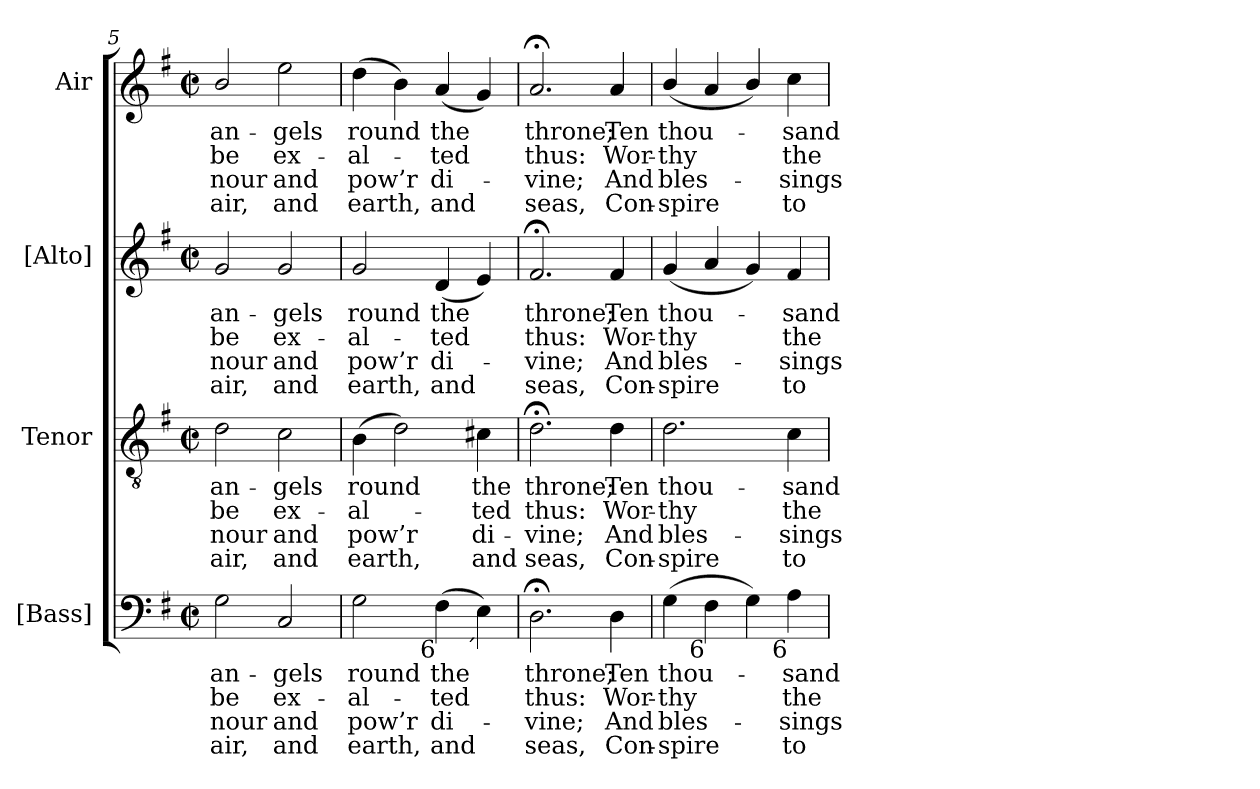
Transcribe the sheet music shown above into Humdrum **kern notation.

**kern	**text	**text	**text	**text	**kern	**text	**text	**text	**text	**kern	**text	**text	**text	**text	**kern	**text	**text	**text	**text
*part4	*part4	*part4	*part4	*part4	*part3	*part3	*part3	*part3	*part3	*part2	*part2	*part2	*part2	*part2	*part1	*part1	*part1	*part1	*part1
*staff4	*staff4	*staff4	*staff4	*staff4	*staff3	*staff3	*staff3	*staff3	*staff3	*staff2	*staff2	*staff2	*staff2	*staff2	*staff1	*staff1	*staff1	*staff1	*staff1
*I"[Bass]	*	*	*	*	*I"Tenor	*	*	*	*	*I"[Alto]	*	*	*	*	*I"Air	*	*	*	*
*I'B.	*	*	*	*	*I'T.	*	*	*	*	*I'A.	*	*	*	*	*	*	*	*	*
*clefF4	*	*	*	*	*clefGv2	*	*	*	*	*clefG2	*	*	*	*	*clefG2	*	*	*	*
*	*	*	*	*	*ITrd7c12	*	*	*	*	*	*	*	*	*	*	*	*	*	*
*k[f#]	*	*	*	*	*k[f#]	*	*	*	*	*k[f#]	*	*	*	*	*k[f#]	*	*	*	*
*G:	*	*	*	*	*G:	*	*	*	*	*G:	*	*	*	*	*G:	*	*	*	*
*M2/2	*	*	*	*	*M2/2	*	*	*	*	*M2/2	*	*	*	*	*M2/2	*	*	*	*
*met(c|)	*	*	*	*	*met(c|)	*	*	*	*	*met(c|)	*	*	*	*	*met(c|)	*	*	*	*
=5	=5	=5	=5	=5	=5	=5	=5	=5	=5	=5	=5	=5	=5	=5	=5	=5	=5	=5	=5
!	!LO:LY:b:color=#000000	!LO:LY:b:color=#000000	!LO:LY:b:color=#000000	!LO:LY:b:color=#000000	!	!	!	!	!	!	!	!	!	!	!	!	!	!	!
!	!	!	!	!	!	!LO:LY:b:color=#000000	!LO:LY:b:color=#000000	!LO:LY:b:color=#000000	!LO:LY:b:color=#000000	!	!	!	!	!	!	!	!	!	!
!	!	!	!	!	!	!	!	!	!	!	!LO:LY:b:color=#000000	!LO:LY:b:color=#000000	!LO:LY:b:color=#000000	!LO:LY:b:color=#000000	!	!	!	!	!
!	!	!	!	!	!	!	!	!	!	!	!	!	!	!	!	!LO:LY:b:color=#000000	!LO:LY:b:color=#000000	!LO:LY:b:color=#000000	!LO:LY:b:color=#000000
2Gi\	an-	be	nour	air,	2Di\	an-	be	nour	air,	2gi/	an-	be	nour	air,	2bi/	an-	be	nour	air,
!	!LO:LY:b:color=#000000	!LO:LY:b:color=#000000	!LO:LY:b:color=#000000	!LO:LY:b:color=#000000	!	!	!	!	!	!	!	!	!	!	!	!	!	!	!
!	!	!	!	!	!	!LO:LY:b:color=#000000	!LO:LY:b:color=#000000	!LO:LY:b:color=#000000	!LO:LY:b:color=#000000	!	!	!	!	!	!	!	!	!	!
!	!	!	!	!	!	!	!	!	!	!	!LO:LY:b:color=#000000	!LO:LY:b:color=#000000	!LO:LY:b:color=#000000	!LO:LY:b:color=#000000	!	!	!	!	!
!	!	!	!	!	!	!	!	!	!	!	!	!	!	!	!	!LO:LY:b:color=#000000	!LO:LY:b:color=#000000	!LO:LY:b:color=#000000	!LO:LY:b:color=#000000
2Ci/	-gels	ex-	and	and	2Ci\	-gels	ex-	and	and	2gi/	-gels	ex-	and	and	2eei\	-gels	ex-	and	and
=6	=6	=6	=6	=6	=6	=6	=6	=6	=6	=6	=6	=6	=6	=6	=6	=6	=6	=6	=6
!	!LO:LY:b:color=#000000	!LO:LY:b:color=#000000	!LO:LY:b:color=#000000	!LO:LY:b:color=#000000	!	!	!	!	!	!	!	!	!	!	!	!	!	!	!
!	!	!	!	!	!	!LO:LY:b:color=#000000	!LO:LY:b:color=#000000	!LO:LY:b:color=#000000	!LO:LY:b:color=#000000	!	!	!	!	!	!	!	!	!	!
!	!	!	!	!	!	!	!	!	!	!	!LO:LY:b:color=#000000	!LO:LY:b:color=#000000	!LO:LY:b:color=#000000	!LO:LY:b:color=#000000	!	!	!	!	!
!	!	!	!	!	!	!	!	!	!	!	!	!	!	!	!	!LO:LY:b:color=#000000	!LO:LY:b:color=#000000	!LO:LY:b:color=#000000	!LO:LY:b:color=#000000
2Gi\	round	-al-	pow’r	earth,	(4BBi\	round	-al-	pow’r	earth,	2gi/	round	-al-	pow’r	earth,	(4ddi\	round	-al-	pow’r	earth,
.	.	.	.	.	2Di\)	.	.	.	.	.	.	.	.	.	4bi\)	.	.	.	.
!	!LO:LY:b:color=#000000	!LO:LY:b:color=#000000	!LO:LY:b:color=#000000	!LO:LY:b:color=#000000	!	!	!	!	!	!	!	!	!	!	!	!	!	!	!
!	!	!	!	!	!	!	!	!	!	!	!LO:LY:b:color=#000000	!LO:LY:b:color=#000000	!LO:LY:b:color=#000000	!LO:LY:b:color=#000000	!	!	!	!	!
!LO:TX:b:rj:t=6	!	!	!	!	!	!	!	!	!	!	!	!	!	!	!	!	!	!	!
!	!	!	!	!	!	!	!	!	!	!	!	!	!	!	!	!LO:LY:b:color=#000000	!LO:LY:b:color=#000000	!LO:LY:b:color=#000000	!LO:LY:b:color=#000000
(4F#i\	the	-ted	di-	-and	.	.	.	.	.	(4di/	the	-ted	di-	-and	(4ai/	the	-ted	di-	-and
!LO:TX:b:rj:t=´	!	!	!	!	!	!	!	!	!	!	!	!	!	!	!	!	!	!	!
!	!	!	!	!	!	!LO:LY:b:color=#000000	!LO:LY:b:color=#000000	!LO:LY:b:color=#000000	!LO:LY:b:color=#000000	!	!	!	!	!	!	!	!	!	!
4Ei\)	.	.	.	.	4C#Xi\	the	-ted	di-	-and	4ei/)	.	.	.	.	4gi/)	.	.	.	.
=7	=7	=7	=7	=7	=7	=7	=7	=7	=7	=7	=7	=7	=7	=7	=7	=7	=7	=7	=7
!	!LO:LY:b:color=#000000	!LO:LY:b:color=#000000	!LO:LY:b:color=#000000	!LO:LY:b:color=#000000	!	!	!	!	!	!	!	!	!	!	!	!	!	!	!
!	!	!	!	!	!	!LO:LY:b:color=#000000	!LO:LY:b:color=#000000	!LO:LY:b:color=#000000	!LO:LY:b:color=#000000	!	!	!	!	!	!	!	!	!	!
!	!	!	!	!	!	!	!	!	!	!	!LO:LY:b:color=#000000	!LO:LY:b:color=#000000	!LO:LY:b:color=#000000	!LO:LY:b:color=#000000	!	!	!	!	!
!	!	!	!	!	!	!	!	!	!	!	!	!	!	!	!	!LO:LY:b:color=#000000	!LO:LY:b:color=#000000	!LO:LY:b:color=#000000	!LO:LY:b:color=#000000
2.D;i\	throne;	thus:	vine;	seas,	2.D;i\	throne;	thus:	vine;	seas,	2.f#;i/	throne;	thus:	vine;	seas,	2.a;i/	throne;	thus:	vine;	seas,
!	!LO:LY:b:color=#000000	!LO:LY:b:color=#000000	!LO:LY:b:color=#000000	!LO:LY:b:color=#000000	!	!	!	!	!	!	!	!	!	!	!	!	!	!	!
!	!	!	!	!	!	!LO:LY:b:color=#000000	!LO:LY:b:color=#000000	!LO:LY:b:color=#000000	!LO:LY:b:color=#000000	!	!	!	!	!	!	!	!	!	!
!	!	!	!	!	!	!	!	!	!	!	!LO:LY:b:color=#000000	!LO:LY:b:color=#000000	!LO:LY:b:color=#000000	!LO:LY:b:color=#000000	!	!	!	!	!
!	!	!	!	!	!	!	!	!	!	!	!	!	!	!	!	!LO:LY:b:color=#000000	!LO:LY:b:color=#000000	!LO:LY:b:color=#000000	!LO:LY:b:color=#000000
4Di\	Ten	Wor-	And	Con-	4Di\	Ten	Wor-	And	Con-	4f#i/	Ten	Wor-	And	Con-	4ai/	Ten	Wor-	And	Con-
!!LO:LB:g=z
=8	=8	=8	=8	=8	=8	=8	=8	=8	=8	=8	=8	=8	=8	=8	=8	=8	=8	=8	=8
!	!LO:LY:b:color=#000000	!LO:LY:b:color=#000000	!LO:LY:b:color=#000000	!LO:LY:b:color=#000000	!	!	!	!	!	!	!	!	!	!	!	!	!	!	!
!	!	!	!	!	!	!LO:LY:b:color=#000000	!LO:LY:b:color=#000000	!LO:LY:b:color=#000000	!LO:LY:b:color=#000000	!	!	!	!	!	!	!	!	!	!
!	!	!	!	!	!	!	!	!	!	!	!LO:LY:b:color=#000000	!LO:LY:b:color=#000000	!LO:LY:b:color=#000000	!LO:LY:b:color=#000000	!	!	!	!	!
!	!	!	!	!	!	!	!	!	!	!	!	!	!	!	!	!LO:LY:b:color=#000000	!LO:LY:b:color=#000000	!LO:LY:b:color=#000000	!LO:LY:b:color=#000000
(4Gi\	thou-	-thy	-bles-	-spire	2.Di\	thou-	-thy	-bles-	-spire	(4gi/	thou-	-thy	-bles-	-spire	(4bi/	thou-	-thy	-bles-	-spire
!LO:TX:b:rj:t=6	!	!	!	!	!	!	!	!	!	!	!	!	!	!	!	!	!	!	!
4F#i\	.	.	.	.	.	.	.	.	.	4ai/	.	.	.	.	4ai/	.	.	.	.
4Gi\)	.	.	.	.	.	.	.	.	.	4gi/)	.	.	.	.	4bi/)	.	.	.	.
!	!LO:LY:b:color=#000000	!LO:LY:b:color=#000000	!LO:LY:b:color=#000000	!LO:LY:b:color=#000000	!	!	!	!	!	!	!	!	!	!	!	!	!	!	!
!	!	!	!	!	!	!LO:LY:b:color=#000000	!LO:LY:b:color=#000000	!LO:LY:b:color=#000000	!LO:LY:b:color=#000000	!	!	!	!	!	!	!	!	!	!
!	!	!	!	!	!	!	!	!	!	!	!LO:LY:b:color=#000000	!LO:LY:b:color=#000000	!LO:LY:b:color=#000000	!LO:LY:b:color=#000000	!	!	!	!	!
!LO:TX:b:rj:t=6	!	!	!	!	!	!	!	!	!	!	!	!	!	!	!	!	!	!	!
!	!	!	!	!	!	!	!	!	!	!	!	!	!	!	!	!LO:LY:b:color=#000000	!LO:LY:b:color=#000000	!LO:LY:b:color=#000000	!LO:LY:b:color=#000000
4Ai\	-sand	the	sings	to	4Ci\	-sand	the	sings	to	4f#i/	-sand	the	sings	to	4cci\	-sand	the	sings	to
=	=	=	=	=	=	=	=	=	=	=	=	=	=	=	=	=	=	=	=
*-	*-	*-	*-	*-	*-	*-	*-	*-	*-	*-	*-	*-	*-	*-	*-	*-	*-	*-	*-
